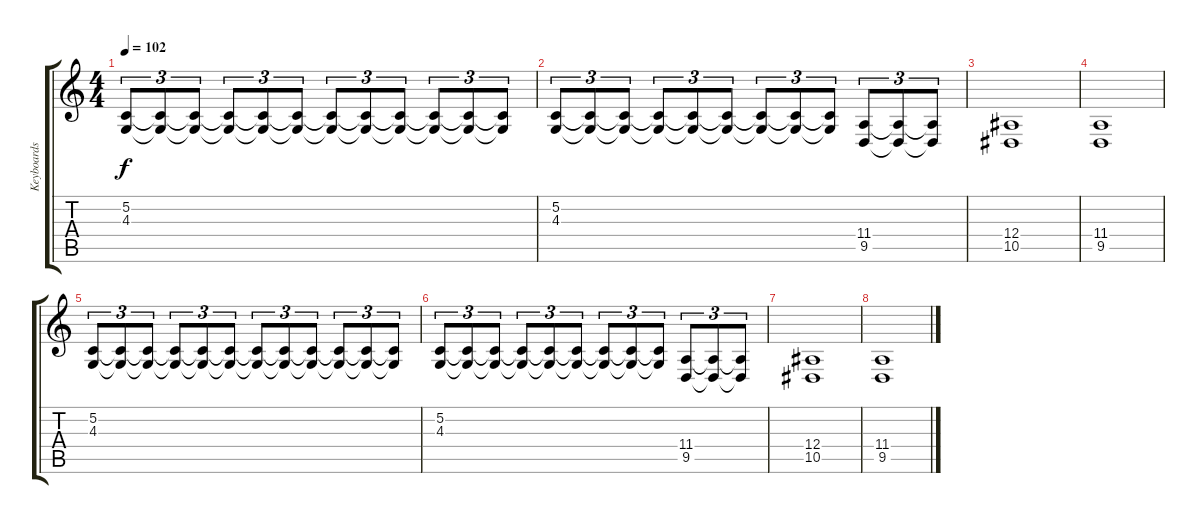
\track ("Keyboards" "Keyboards") {instrument stringensemble1}
\staff {score tabs}
\tuning (C4 G3 Eb3 Bb2 F2 C2) {hide}
\ts (4 4)
\tempo 102
\clef g2
\ks c
(5.2 4.3).8{tu (3 2) dy f} (5.2{t} 4.3{t}).8{tu (3 2)} (5.2{t} 4.3{t}).8{tu (3 2)} (5.2{t} 4.3{t}).8{tu (3 2)} (5.2{t} 4.3{t}).8{tu (3 2)} (5.2{t} 4.3{t}).8{tu (3 2)} (5.2{t} 4.3{t}).8{tu (3 2)} (5.2{t} 4.3{t}).8{tu (3 2)} (5.2{t} 4.3{t}).8{tu (3 2)} (5.2{t} 4.3{t}).8{tu (3 2)} (5.2{t} 4.3{t}).8{tu (3 2)} (5.2{t} 4.3{t}).8{tu (3 2)} |
(5.2 4.3).8{tu (3 2)} (5.2{t} 4.3{t}).8{tu (3 2)} (5.2{t} 4.3{t}).8{tu (3 2)} (5.2{t} 4.3{t}).8{tu (3 2)} (5.2{t} 4.3{t}).8{tu (3 2)} (5.2{t} 4.3{t}).8{tu (3 2)} (5.2{t} 4.3{t}).8{tu (3 2)} (5.2{t} 4.3{t}).8{tu (3 2)} (5.2{t} 4.3{t}).8{tu (3 2)} (11.4 9.5).8{tu (3 2)} (11.4{t} 9.5{t}).8{tu (3 2)} (11.4{t} 9.5{t}).8{tu (3 2)} |
(12.4 10.5).1 |
(11.4 9.5).1 |
(5.2 4.3).8{tu (3 2)} (5.2{t} 4.3{t}).8{tu (3 2)} (5.2{t} 4.3{t}).8{tu (3 2)} (5.2{t} 4.3{t}).8{tu (3 2)} (5.2{t} 4.3{t}).8{tu (3 2)} (5.2{t} 4.3{t}).8{tu (3 2)} (5.2{t} 4.3{t}).8{tu (3 2)} (5.2{t} 4.3{t}).8{tu (3 2)} (5.2{t} 4.3{t}).8{tu (3 2)} (5.2{t} 4.3{t}).8{tu (3 2)} (5.2{t} 4.3{t}).8{tu (3 2)} (5.2{t} 4.3{t}).8{tu (3 2)} |
(5.2 4.3).8{tu (3 2)} (5.2{t} 4.3{t}).8{tu (3 2)} (5.2{t} 4.3{t}).8{tu (3 2)} (5.2{t} 4.3{t}).8{tu (3 2)} (5.2{t} 4.3{t}).8{tu (3 2)} (5.2{t} 4.3{t}).8{tu (3 2)} (5.2{t} 4.3{t}).8{tu (3 2)} (5.2{t} 4.3{t}).8{tu (3 2)} (5.2{t} 4.3{t}).8{tu (3 2)} (11.4 9.5).8{tu (3 2)} (11.4{t} 9.5{t}).8{tu (3 2)} (11.4{t} 9.5{t}).8{tu (3 2)} |
(12.4 10.5).1 |
(11.4 9.5).1
